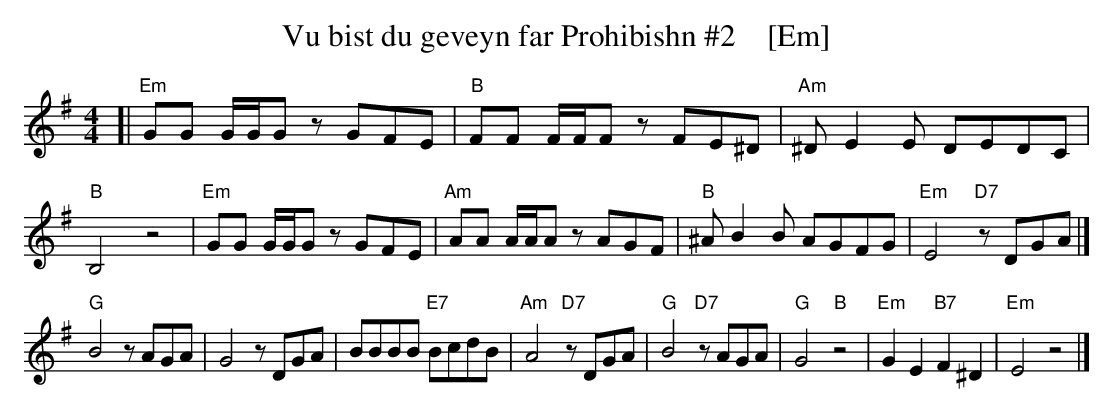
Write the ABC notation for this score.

X:1
T: Vu bist du geveyn far Prohibishn #2    [Em]
M: 4/4
L: 1/8
K: Em
[|\
"Em"GG G/G/G zGFE | "B"FF F/F/F zFE^D | "Am"^DE2E DEDC | "B"B,4 z4 |\
"Em"GG G/G/G zGFE | "Am"AA A/A/A zAGF | "B"^AB2B AGFG | "Em"E4 "D7"zDGA |]
"G"B4 zAGA | G4 zDGA | BBBB "E7"BcdB | "Am"A4 "D7"zDGA |\
"G"B4 "D7"zAGA | "G"G4 "B"z4 | "Em"G2E2 "B7"F2^D2 | "Em"E4 z4 |]
